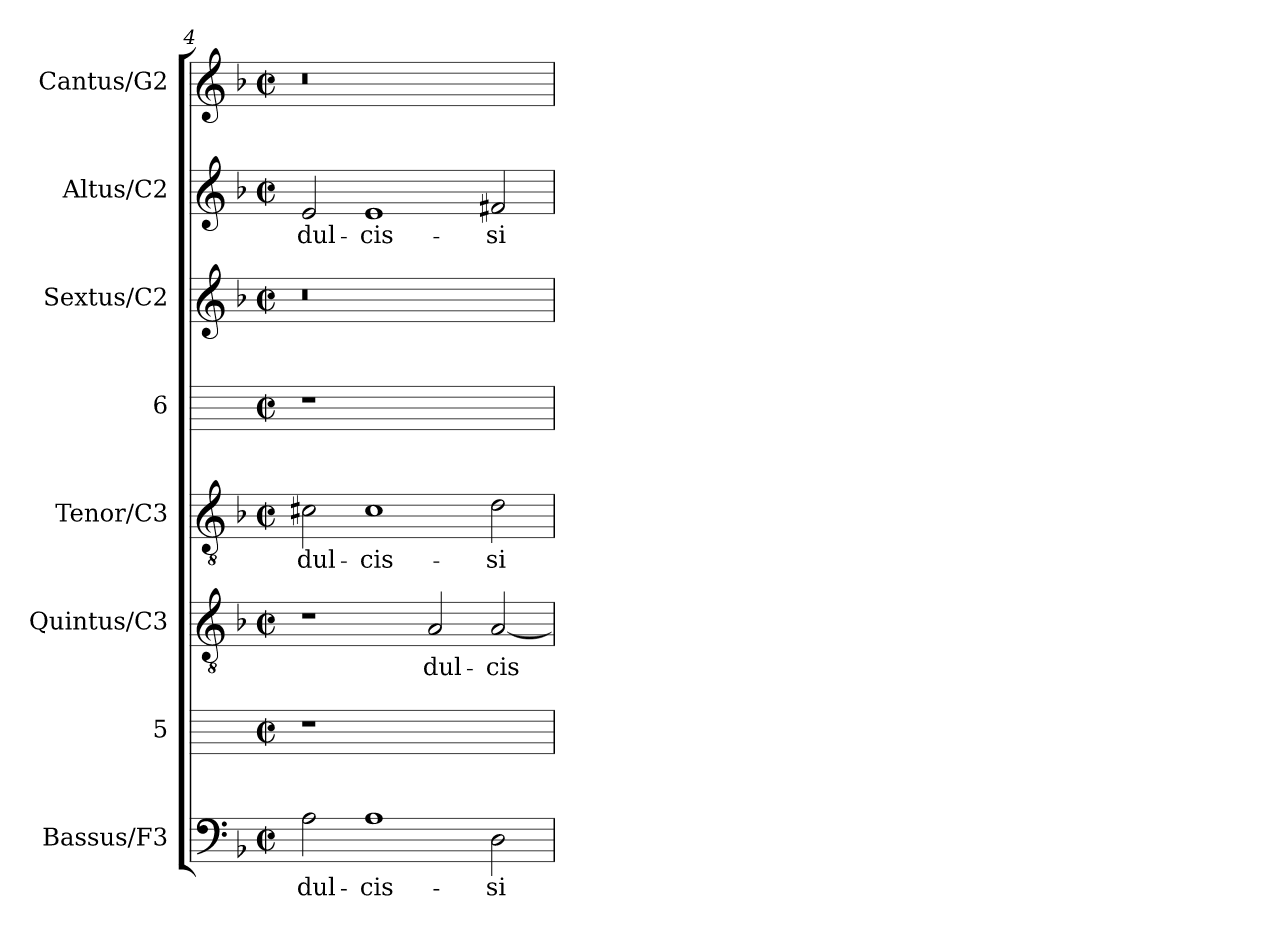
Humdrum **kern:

**kern	**text	**kern	**kern	**text	**kern	**text	**kern	**kern	**kern	**text	**kern
*part8	*part8	*part7	*part6	*part6	*part5	*part5	*part4	*part3	*part2	*part2	*part1
*staff8	*staff8	*staff7	*staff6	*staff6	*staff5	*staff5	*staff4	*staff3	*staff2	*staff2	*staff1
*I"Bassus/F3	*	*I"5	*I"Quintus/C3	*	*I"Tenor/C3	*	*I"6	*I"Sextus/C2	*I"Altus/C2	*	*I"Cantus/G2
*I'B	*	*	*	*	*I'T	*	*	*	*I'A	*	*I'C
*clefF4	*	*	*clefGv2	*	*clefGv2	*	*	*clefG2	*clefG2	*	*clefG2
*k[b-]	*	*k[]	*k[b-]	*	*k[b-]	*	*k[]	*k[b-]	*k[b-]	*	*k[b-]
*F:	*	*C:	*F:	*	*F:	*	*C:	*F:	*F:	*	*F:
*M2/2	*	*M2/2	*M2/2	*	*M2/2	*	*M2/2	*M2/2	*M2/2	*	*M2/2
*met(c|)	*	*met(c|)	*met(c|)	*	*met(c|)	*	*met(c|)	*met(c|)	*met(c|)	*	*met(c|)
=4	=4	=4	=4	=4	=4	=4	=4	=4	=4	=4	=4
!	!LO:LY:b:cj	!	!	!	!	!LO:LY:b:cj	!	!	!	!LO:LY:b:cj	!
2A\	dul-	1r	1r	.	2c#X\	dul-	1r	0r	2e/	dul-	0r
!	!LO:LY:b:cj	!	!	!	!	!LO:LY:b:cj	!	!	!	!LO:LY:b:cj	!
1A	-cis-	.	.	.	1c#	-cis-	.	.	1e	-cis-	.
!	!	!	!	!LO:LY:b:cj	!	!	!	!	!	!	!
.	.	1ryy	2A/	dul-	.	.	1ryy	.	.	.	.
!	!LO:LY:b:cj	!	!	!LO:LY:b:cj	!	!LO:LY:b:cj	!	!	!	!LO:LY:b:cj	!
2D\	-si-	.	[<2A/	-cis-	2d\	-si-	.	.	2f#X/	-si-	.
=	=	=	=	=	=	=	=	=	=	=	=
*-	*-	*-	*-	*-	*-	*-	*-	*-	*-	*-	*-
